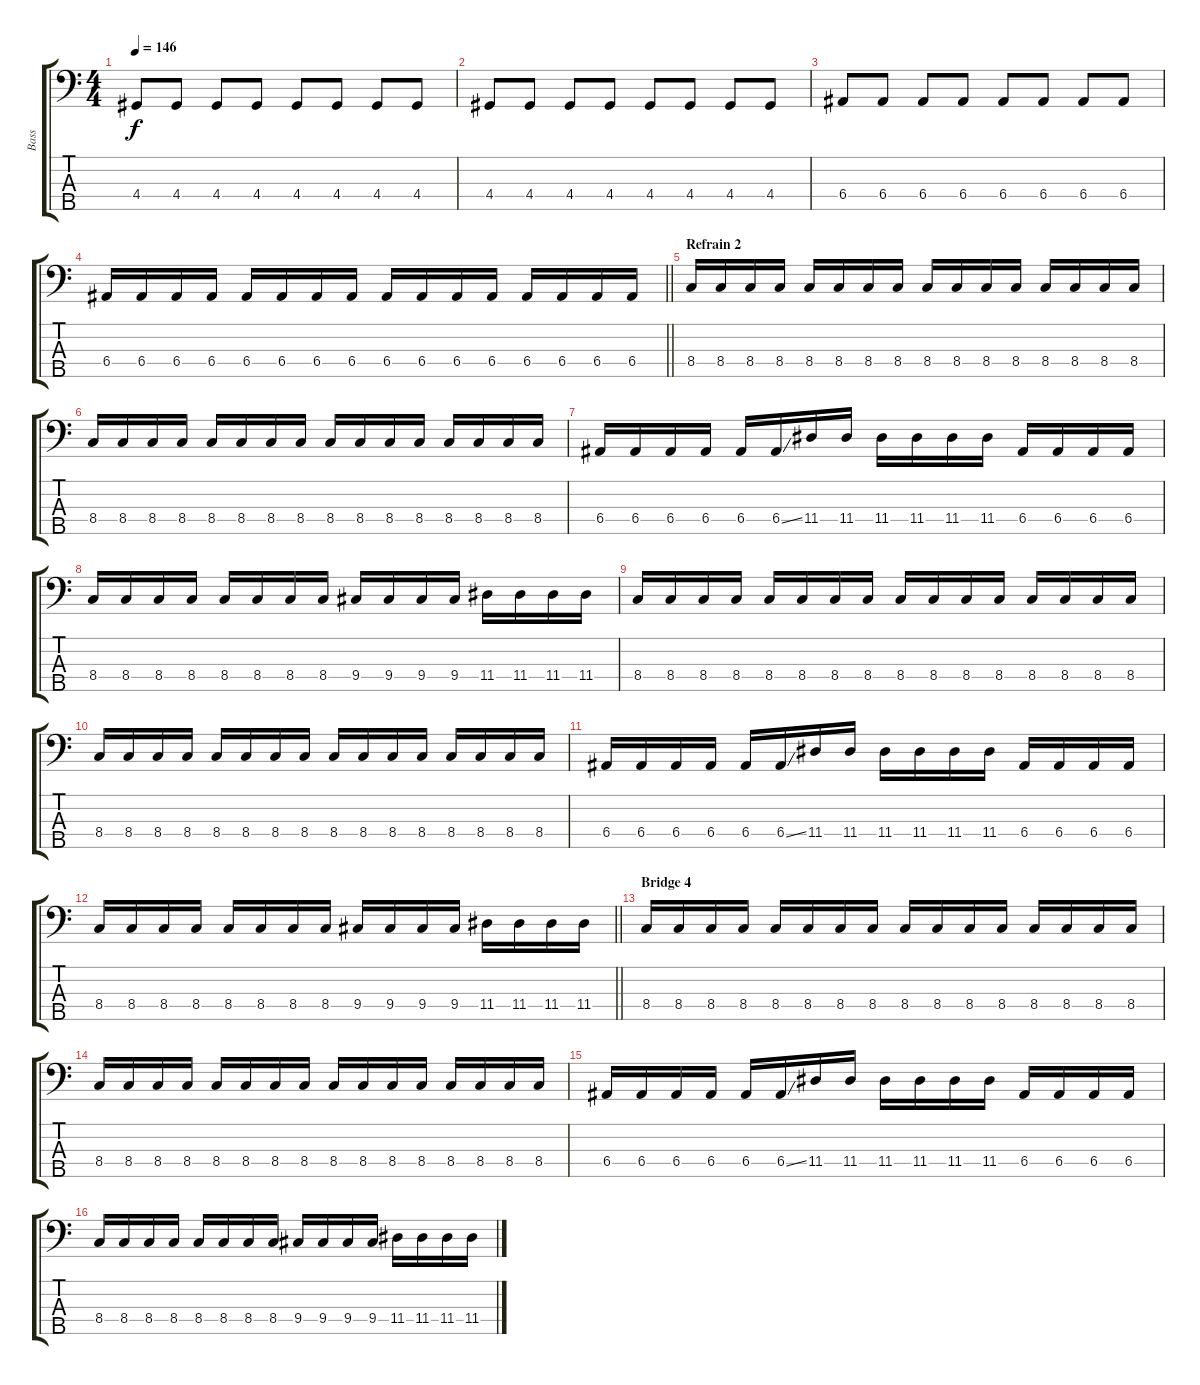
\track ("Bass" "Bass") {instrument electricbasspick}
\staff {score tabs}
\tuning (G2 D2 A1 E1 B0) {hide}
\ts (4 4)
\tempo 146
\clef f4
\ks c
4.4.8{dy f} 4.4.8 4.4.8 4.4.8 4.4.8 4.4.8 4.4.8 4.4.8 |
4.4.8 4.4.8 4.4.8 4.4.8 4.4.8 4.4.8 4.4.8 4.4.8 |
6.4.8 6.4.8 6.4.8 6.4.8 6.4.8 6.4.8 6.4.8 6.4.8 |
\barLineRight lightlight
6.4.16 6.4.16 6.4.16 6.4.16 6.4.16 6.4.16 6.4.16 6.4.16 6.4.16 6.4.16 6.4.16 6.4.16 6.4.16 6.4.16 6.4.16 6.4.16 |
\section ("" "Refrain 2")
8.4.16 8.4.16 8.4.16 8.4.16 8.4.16 8.4.16 8.4.16 8.4.16 8.4.16 8.4.16 8.4.16 8.4.16 8.4.16 8.4.16 8.4.16 8.4.16 |
8.4.16 8.4.16 8.4.16 8.4.16 8.4.16 8.4.16 8.4.16 8.4.16 8.4.16 8.4.16 8.4.16 8.4.16 8.4.16 8.4.16 8.4.16 8.4.16 |
6.4.16 6.4.16 6.4.16 6.4.16 6.4.16 6.4{ss}.16 11.4.16 11.4.16 11.4.16 11.4.16 11.4.16 11.4.16 6.4.16 6.4.16 6.4.16 6.4.16 |
8.4.16 8.4.16 8.4.16 8.4.16 8.4.16 8.4.16 8.4.16 8.4.16 9.4.16 9.4.16 9.4.16 9.4.16 11.4.16 11.4.16 11.4.16 11.4.16 |
8.4.16 8.4.16 8.4.16 8.4.16 8.4.16 8.4.16 8.4.16 8.4.16 8.4.16 8.4.16 8.4.16 8.4.16 8.4.16 8.4.16 8.4.16 8.4.16 |
8.4.16 8.4.16 8.4.16 8.4.16 8.4.16 8.4.16 8.4.16 8.4.16 8.4.16 8.4.16 8.4.16 8.4.16 8.4.16 8.4.16 8.4.16 8.4.16 |
6.4.16 6.4.16 6.4.16 6.4.16 6.4.16 6.4{ss}.16 11.4.16 11.4.16 11.4.16 11.4.16 11.4.16 11.4.16 6.4.16 6.4.16 6.4.16 6.4.16 |
\barLineRight lightlight
8.4.16 8.4.16 8.4.16 8.4.16 8.4.16 8.4.16 8.4.16 8.4.16 9.4.16 9.4.16 9.4.16 9.4.16 11.4.16 11.4.16 11.4.16 11.4.16 |
\section ("" "Bridge 4")
8.4.16 8.4.16 8.4.16 8.4.16 8.4.16 8.4.16 8.4.16 8.4.16 8.4.16 8.4.16 8.4.16 8.4.16 8.4.16 8.4.16 8.4.16 8.4.16 |
8.4.16 8.4.16 8.4.16 8.4.16 8.4.16 8.4.16 8.4.16 8.4.16 8.4.16 8.4.16 8.4.16 8.4.16 8.4.16 8.4.16 8.4.16 8.4.16 |
6.4.16 6.4.16 6.4.16 6.4.16 6.4.16 6.4{ss}.16 11.4.16 11.4.16 11.4.16 11.4.16 11.4.16 11.4.16 6.4.16 6.4.16 6.4.16 6.4.16 |
8.4.16 8.4.16 8.4.16 8.4.16 8.4.16 8.4.16 8.4.16 8.4.16 9.4.16 9.4.16 9.4.16 9.4.16 11.4.16 11.4.16 11.4.16 11.4.16
